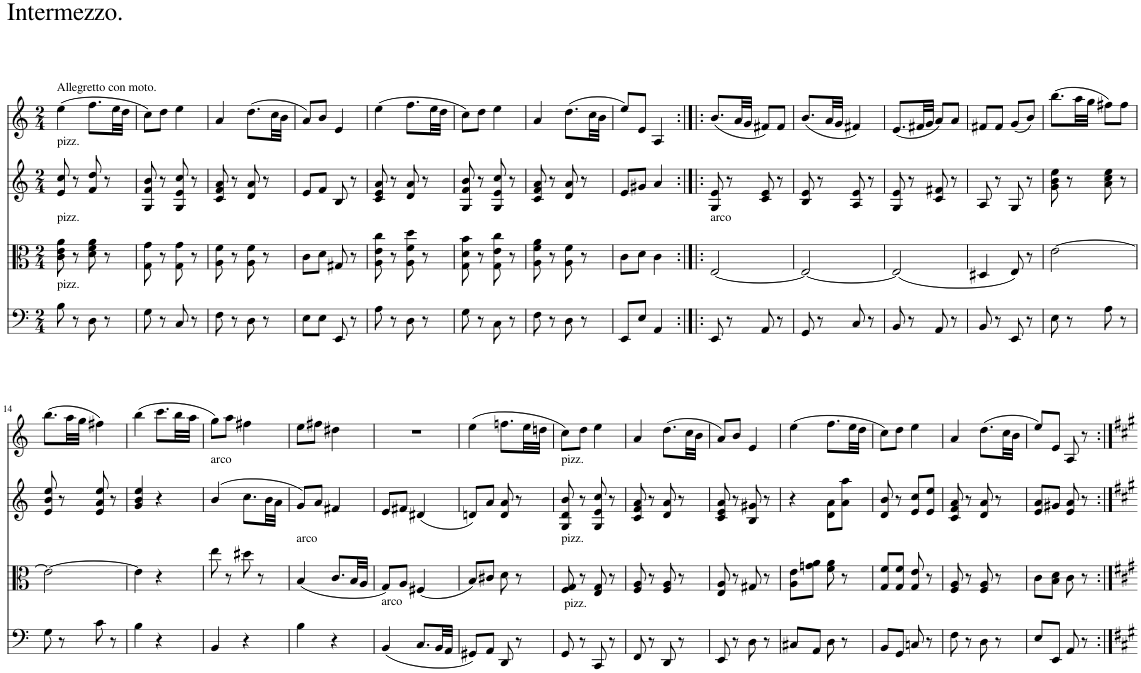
**kern	**kern	**kern	**kern
*part4	*part3	*part2	*part1
*staff4	*staff3	*staff2	*staff1
*I"Piano	*I"Piano	*I"Piano	*I"Piano
*I'Pno	*I'Pno	*I'Pno	*I'Pno
*clefF4	*clefC3	*clefG2	*clefG2
*k[]	*k[]	*k[]	*k[]
*M2/4	*M2/4	*M2/4	*M2/4
=1	=1	=1	=1
!	!	!	!LO:TX:a:t=Allegretto con moto.
!	!	!LO:TX:a:t=pizz.	!
!	!LO:TX:a:t=pizz.	!	!
!LO:TX:a:t=pizz.	!	!	!
8B\	8c\ 8e\ 8a\	8e/ 8cc/	(4ee\
8r	8r	8r	.
8D\	8d\ 8f\ 8a\	8f/ 8dd/	8.ff\L
8r	8r	8r	.
.	.	.	32ee\LL
.	.	.	32dd\JJJ
=2	=2	=2	=2
8G\	8G\ 8g\	8G/ 8f/ 8b/	8cc\L)
8r	8r	8r	8dd\J
8C/	8G\ 8g\	8G/ 8e/ 8cc/	4ee\
8r	8r	8r	.
=3	=3	=3	=3
8F\	8A\ 8f\	8c/ 8f/ 8a/	4a/
8r	8r	8r	.
8D\	8A\ 8f\	8d/ 8a/	(8.dd\L
8r	8r	8r	.
.	.	.	32cc\LL
.	.	.	32b\JJJ
=4	=4	=4	=4
8E\L	8c\L	8e/L	8a/L)
8E\J	8d\J	8f/J	8b/J
8EE/	8G#X/	8B/	4e/
8r	8r	8r	.
=5	=5	=5	=5
8A\	8A\ 8e\ 8cc\	8c/ 8e/ 8a/	(4ee\
8r	8r	8r	.
8D\	8A\ 8f\ 8dd\	8d/ 8a/	8.ff\L
8r	8r	8r	.
.	.	.	32ee\LL
.	.	.	32dd\JJJ
=6	=6	=6	=6
8G\	8G\ 8d\ 8b\	8G/ 8f/ 8b/	8cc\L)
8r	8r	8r	8dd\J
8C\	8G\ 8e\ 8cc\	8G/ 8e/ 8cc/	4ee\
8r	8r	8r	.
=7	=7	=7	=7
8F\	8A\ 8f\ 8a\	8c/ 8f/ 8a/	4a/
8r	8r	8r	.
8D\	8A\ 8f\	8d/ 8a/	(8.dd\L
8r	8r	8r	.
.	.	.	32cc\LL
.	.	.	32b\JJJ
=8	=8	=8	=8
8EE/L	8c\L	8e/L	8ee/L)
8E/J	8d\J	8g#X/J	8e/J
4AA/	4c\	4a/	4A/
=9:|!|:	=9:|!|:	=9:|!|:	=9:|!|:
!	!LO:TX:a:t=arco	!	!
8EE/	[2E/	8G/ 8e/	(8.b/L
8r	.	8r	.
.	.	.	32a/LL
.	.	.	32g/JJJ
8AA/	.	8c/ 8e/	8f#X/L)
8r	.	8r	8f#/J
=10	=10	=10	=10
8GG/	2E/_	8B/ 8e/	(8.b/L
8r	.	8r	.
.	.	.	32a/LL
.	.	.	32g/JJJ
8C/	.	8A/ 8e/	4f#X/)
8r	.	8r	.
=11	=11	=11	=11
8BB/	(2E/]	8G/ 8e/	(8.e/L
8r	.	8r	.
.	.	.	32f#X/LL
.	.	.	32g/JJJ
8AA/	.	8c/ 8f#X/	8a/L)
8r	.	8r	8a/J
=12	=12	=12	=12
8BB/	4D#X/	8A/	8f#X/L
8r	.	8r	8f#/J
8EE/	8E/)	8G/	(8g/L
8r	8r	8r	8b/J)
=13	=13	=13	=13
8E\	[2e\	8g\ 8b\ 8ee\	(8.bb\L
8r	.	8r	.
.	.	.	32aa\LL
.	.	.	32gg\JJJ
8A\	.	8a\ 8cc\ 8ee\	8ff#X\L)
8r	.	8r	8ff#\J
!!LO:LB:g=z
=14	=14	=14	=14
8G\	2e\_	8e/ 8b/ 8ee/	(8.bb\L
8r	.	8r	.
.	.	.	32aa\LL
.	.	.	32gg\JJJ
8c\	.	8e/ 8a/ 8ee/	4ff#X\)
8r	.	8r	.
=15	=15	=15	=15
4B\	4e\]	4g/ 4b/ 4ee/	(4bb\
4r	4r	4r	8.ccc\L
.	.	.	32bb\LL
.	.	.	32aa\JJJ
=16	=16	=16	=16
!	!	!LO:TX:a:t=arco	!
4BB/	8ee\	(4b/	8gg\L)
.	8r	.	8aa\J
4r	8dd#X\	8.cc\L	4ff#X\
.	8r	.	.
.	.	32b\LL	.
.	.	32a\JJJ	.
=17	=17	=17	=17
!	!LO:TX:a:t=arco	!	!
4B\	(4B/	8g/L)	8ee\L
.	.	8a/J	8ff#X\J
4r	8.c/L	4f#X/	4dd#X\
.	32B/LL	.	.
.	32A/JJJ	.	.
=18	=18	=18	=18
!LO:TX:a:t=arco	!	!	!
(4BB/	8G/L)	8e/L	2r
.	8A/J	8f#X/J	.
8.C/L	(4F#X/	(4d#X/	.
32BB/LL	.	.	.
32AA/JJJ	.	.	.
=19	=19	=19	=19
8GG#X/L)	8B/L)	8dn/L)	(4ee\
8AA/J	8c#X/J	8a/J	.
8DD/	8d\	8d/ 8a/	8.ffn\L
8r	8r	8r	.
.	.	.	32ee\LL
.	.	.	32ddn\JJJ
=20	=20	=20	=20
!	!	!LO:TX:a:t=pizz.	!
!	!LO:TX:a:t=pizz.	!	!
!LO:TX:a:t=pizz.	!	!	!
8GG/	8F/ 8G/	8G/ 8d/ 8b/	8cc\L)
8r	8r	8r	8dd\J
8CC/	8E/ 8G/	8G/ 8e/ 8cc/	4ee\
8r	8r	8r	.
=21	=21	=21	=21
8FF/	8F/ 8A/	8c/ 8f/ 8a/	4a/
8r	8r	8r	.
8DD/	8F/ 8A/	8d/ 8a/	(8.dd\L
8r	8r	8r	.
.	.	.	32cc\LL
.	.	.	32b\JJJ
=22	=22	=22	=22
8EE/	8E/ 8A/	8c/ 8e/ 8a/	8a/L)
8r	8r	8r	8b/J
8D\	8G#X/	8B/ 8g#X/	4e/
8r	8r	8r	.
=23	=23	=23	=23
8C#X/L	8A\ 8e\L	4r	(4ee\
8AA/J	8gn\ 8a\J	.	.
8D\	8f\ 8a\	8d\ 8a\L	8.ff\L
8r	8r	8a\ 8aa\J	.
.	.	.	32ee\LL
.	.	.	32dd\JJJ
=24	=24	=24	=24
8BB/L	8G/ 8f/L	8d/ 8b/	8cc\L)
8GG/J	8G/ 8f/J	8r	8dd\J
8Cn/	8G/ 8e/	8e/ 8cc/L	4ee\
8r	8r	8e/ 8ee/J	.
=25	=25	=25	=25
8F\	8F/ 8A/	8c/ 8f/ 8a/	4a/
8r	8r	8r	.
8D\	8F/ 8A/	8d/ 8a/	(8.dd\L
8r	8r	8r	.
.	.	.	32cc\LL
.	.	.	32b\JJJ
=26	=26	=26	=26
8E/L	8c\L	8e/ 8a/L	8ee/L)
8EE/J	8B\ 8d\J	8g#X/J	8e/J
8AA/	8c\	8e/ 8a/	8A/
8r	8r	8r	8r
=:|!	=:|!	=:|!	=:|!
*-	*-	*-	*-
